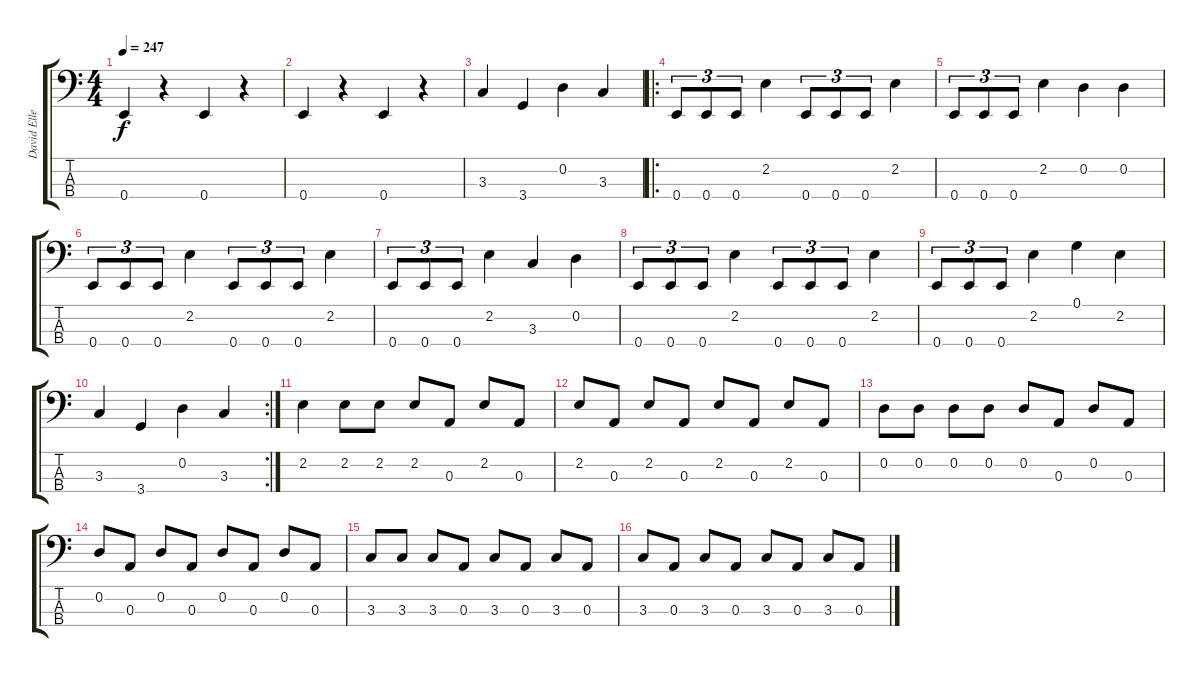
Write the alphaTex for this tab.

\track ("David Ellefson (Bass)" "David Elle") {instrument electricbassfinger}
\staff {score tabs}
\tuning (G2 D2 A1 E1) {hide}
\ts (4 4)
\tempo 247
\clef f4
\ks c
0.4.4{dy f} r.4 0.4.4 r.4 |
0.4.4 r.4 0.4.4 r.4 |
3.3.4 3.4.4 0.2.4 3.3.4 |
\ro
0.4.8{tu (3 2)} 0.4.8{tu (3 2)} 0.4.8{tu (3 2)} 2.2.4 0.4.8{tu (3 2)} 0.4.8{tu (3 2)} 0.4.8{tu (3 2)} 2.2.4 |
0.4.8{tu (3 2)} 0.4.8{tu (3 2)} 0.4.8{tu (3 2)} 2.2.4 0.2.4 0.2.4 |
0.4.8{tu (3 2)} 0.4.8{tu (3 2)} 0.4.8{tu (3 2)} 2.2.4 0.4.8{tu (3 2)} 0.4.8{tu (3 2)} 0.4.8{tu (3 2)} 2.2.4 |
0.4.8{tu (3 2)} 0.4.8{tu (3 2)} 0.4.8{tu (3 2)} 2.2.4 3.3.4 0.2.4 |
0.4.8{tu (3 2)} 0.4.8{tu (3 2)} 0.4.8{tu (3 2)} 2.2.4 0.4.8{tu (3 2)} 0.4.8{tu (3 2)} 0.4.8{tu (3 2)} 2.2.4 |
0.4.8{tu (3 2)} 0.4.8{tu (3 2)} 0.4.8{tu (3 2)} 2.2.4 0.1.4 2.2.4 |
\rc 2
3.3.4 3.4.4 0.2.4 3.3.4 |
2.2.4 2.2.8 2.2.8 2.2.8 0.3.8 2.2.8 0.3.8 |
2.2.8 0.3.8 2.2.8 0.3.8 2.2.8 0.3.8 2.2.8 0.3.8 |
0.2.8 0.2.8 0.2.8 0.2.8 0.2.8 0.3.8 0.2.8 0.3.8 |
0.2.8 0.3.8 0.2.8 0.3.8 0.2.8 0.3.8 0.2.8 0.3.8 |
3.3.8 3.3.8 3.3.8 0.3.8 3.3.8 0.3.8 3.3.8 0.3.8 |
3.3.8 0.3.8 3.3.8 0.3.8 3.3.8 0.3.8 3.3.8 0.3.8
